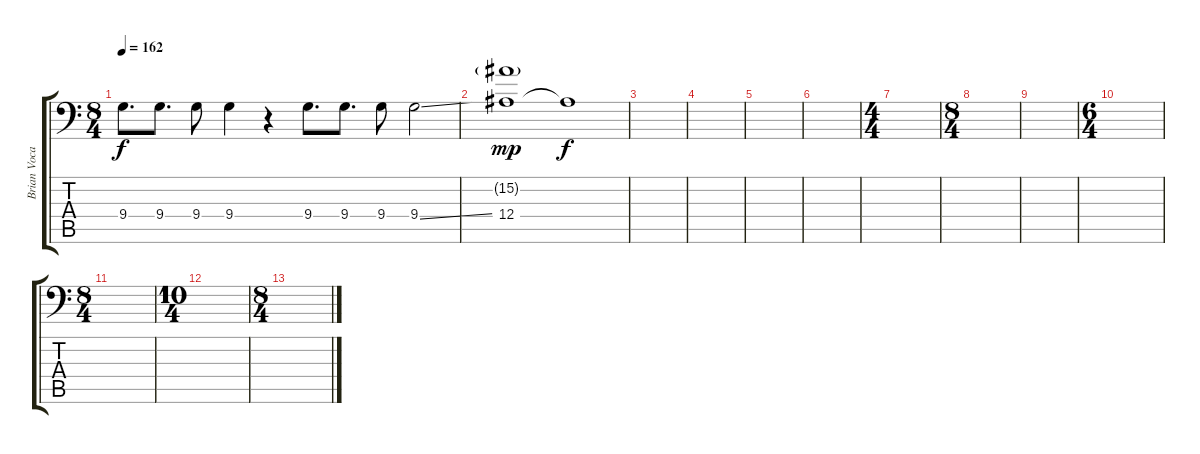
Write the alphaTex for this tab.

\track ("Brian Vocals" "Brian Voca") {instrument altosax}
\staff {score tabs}
\tuning (C4 G3 Eb3 Bb2 F2 Bb1) {hide}
\ts (8 4)
\tempo 162
\clef f4
\ks c
9.4.8{d dy f} 9.4.8{d} 9.4.8 9.4.4 r.4 9.4.8{d} 9.4.8{d} 9.4.8 9.4{ss}.2 |
(15.2{g} 12.4).1{dy mp} 12.4{t}.1{dy f} |
|
|
|
|
\ts (4 4)
|
\ts (8 4)
|
|
\ts (6 4)
|
\ts (8 4)
|
\ts (10 4)
|
\ts (8 4)
